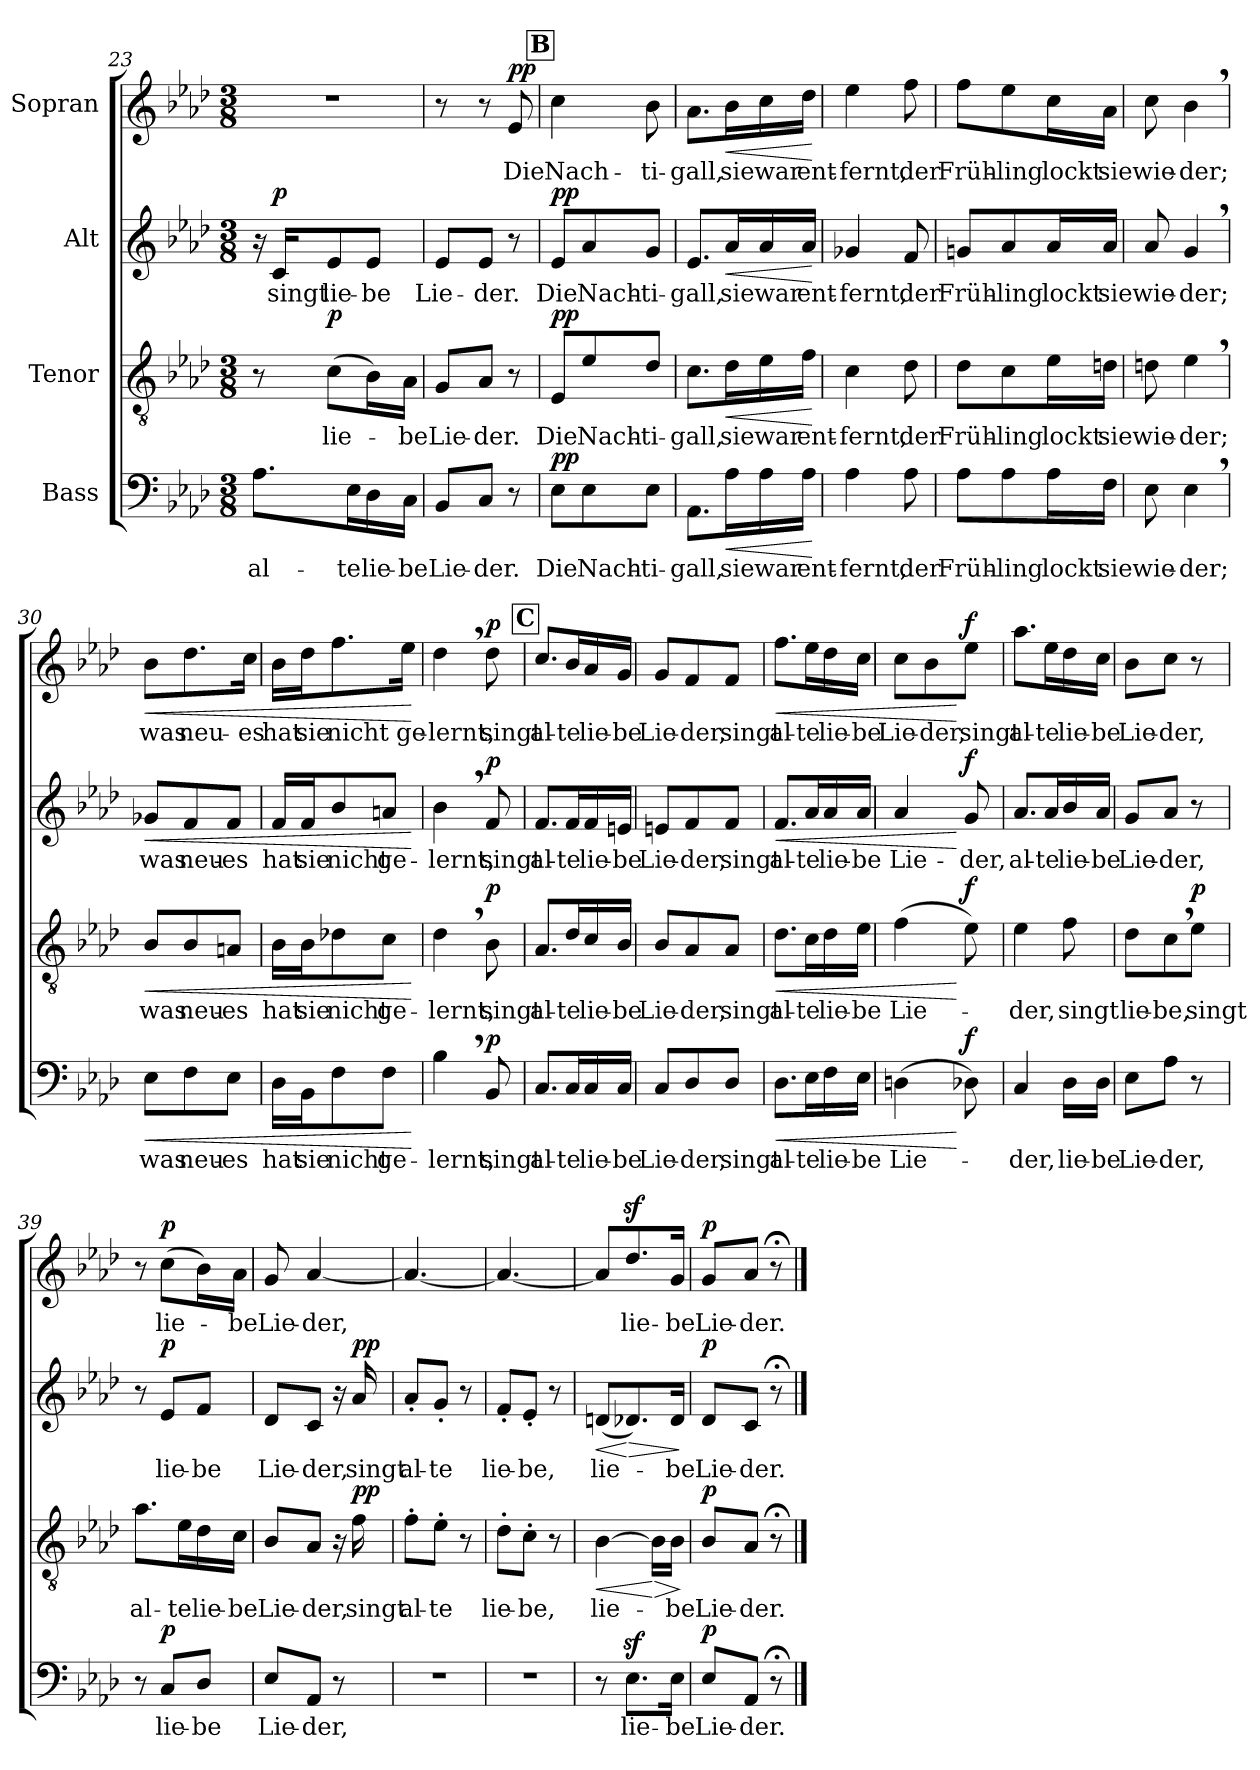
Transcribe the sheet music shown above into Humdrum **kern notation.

**kern	**text	**dynam	**kern	**text	**dynam	**kern	**text	**dynam	**kern	**text	**dynam
*part4	*part4	*part4	*part3	*part3	*part3	*part2	*part2	*part2	*part1	*part1	*part1
*staff4	*staff4	*staff4	*staff3	*staff3	*staff3	*staff2	*staff2	*staff2	*staff1	*staff1	*staff1
*I"Bass	*	*	*I"Tenor	*	*	*I"Alt	*	*	*I"Sopran	*	*
*clefF4	*	*	*clefGv2	*	*	*clefG2	*	*	*clefG2	*	*
*k[b-e-a-d-]	*	*	*k[b-e-a-d-]	*	*	*k[b-e-a-d-]	*	*	*k[b-e-a-d-]	*	*
*M3/8	*	*	*M3/8	*	*	*M3/8	*	*	*M3/8	*	*
=23	=23	=23	=23	=23	=23	=23	=23	=23	=23	=23	=23
8.A-\L	al-	.	8r	.	.	16r	.	.	4.r	.	.
!	!	!	!	!	!	!	!	!LO:DY:a	!	!	!
.	.	.	.	.	.	16c/KL	singt	p	.	.	.
!	!	!	!	!	!LO:DY:a	!	!	!	!	!	!
.	.	.	(8c\L	lie-	p	8e-/	lie-	.	.	.	.
16E-\L	te	.	.	.	.	.	.	.	.	.	.
16D-\	lie-	.	16B-\L)	.	.	8e-/J	be	.	.	.	.
16C\JJ	be	.	16A-\JJ	be	.	.	.	.	.	.	.
=24	=24	=24	=24	=24	=24	=24	=24	=24	=24	=24	=24
8BB-/L	Lie-	.	8G/L	Lie-	.	8e-/L	Lie-	.	8r	.	.
8C/J	der.	.	8A-/J	der.	.	8e-/J	der.	.	8r	.	.
!	!	!	!	!	!	!	!	!	!	!	!LO:DY:a
8r	.	.	8r	.	.	8r	.	.	8e-/	Die	pp
!!LO:REH:place=s1:a:B:fs=14:t=B
=25	=25	=25	=25	=25	=25	=25	=25	=25	=25	=25	=25
!	!	!LO:DY:a	!	!	!LO:DY:a	!	!	!LO:DY:a	!	!	!
8E-\L	Die	pp	8E-/L	Die	pp	8e-/L	Die	pp	4cc\	Nach-	.
8E-\	Nach-	.	8e-/	Nach-	.	8a-/	Nach-	.	.	.	.
8E-\J	ti-	.	8d-/J	ti-	.	8g/J	ti-	.	8b-\	ti-	.
!!LO:PB:g=z
=26	=26	=26	=26	=26	=26	=26	=26	=26	=26	=26	=26
8.AA-\L	gall,	.	8.c\L	gall,	.	8.e-/L	gall,	.	8.a-\L	gall,	.
!	!	!LO:HP:b	!	!	!LO:HP:b	!	!	!LO:HP:b	!	!	!LO:HP:b
16A-\L	sie	<	16d-\L	sie	<	16a-/L	sie	<	16b-\L	sie	<
16A-\	war	.	16e-\	war	.	16a-/	war	.	16cc\	war	.
16A-\JJ	ent-	.	16f\JJ	ent-	.	16a-/JJ	ent-	.	16dd-\JJ	ent-	.
.	.	[	.	.	[	.	.	[	.	.	[
=27	=27	=27	=27	=27	=27	=27	=27	=27	=27	=27	=27
4A-\	fernt,	.	4c\	fernt,	.	4g-X/	fernt,	.	4ee-\	fernt,	.
8A-\	der	.	8d-\	der	.	8f/	der	.	8ff\	der	.
=28	=28	=28	=28	=28	=28	=28	=28	=28	=28	=28	=28
8A-\L	Früh-	.	8d-\L	Früh-	.	8gn/L	Früh-	.	8ff\L	Früh-	.
8A-\	ling	.	8c\	ling	.	8a-/	ling	.	8ee-\	ling	.
16A-\L	lockt	.	16e-\L	lockt	.	16a-/L	lockt	.	16cc\L	lockt	.
16F\JJ	sie	.	16dn\JJ	sie	.	16a-/JJ	sie	.	16a-\JJ	sie	.
=29	=29	=29	=29	=29	=29	=29	=29	=29	=29	=29	=29
8E-\	wie-	.	8dn\	wie-	.	8a-/	wie-	.	8cc\	wie-	.
4E-,\	der;	.	4e-,\	der;	.	4g,/	der;	.	4b-,\	der;	.
=30	=30	=30	=30	=30	=30	=30	=30	=30	=30	=30	=30
!	!	!LO:HP:b	!	!	!LO:HP:b	!	!	!LO:HP:b	!	!	!LO:HP:b
8E-\L	was	<	8B-/L	was	<	8g-X/L	was	<	8b-\L	was	<
8F\	neu-	.	8B-/	neu-	.	8f/	neu-	.	8.dd-\	neu-	.
8E-\J	es	.	8An/J	es	.	8f/J	es	.	.	.	.
.	.	.	.	.	.	.	.	.	16cc\Jk	es	.
=31	=31	=31	=31	=31	=31	=31	=31	=31	=31	=31	=31
16D-\LL	hat	.	16B-\LL	hat	.	16f/LL	hat	.	16b-\LL	hat	.
16BB-\J	sie	.	16B-\J	sie	.	16f/J	sie	.	16dd-\J	sie	.
8F\	nicht	.	8d-X\	nicht	.	8b-/	nicht	.	8.ff\	nicht	.
8F\J	ge-	.	8c\J	ge-	.	8an/J	ge-	.	.	.	.
.	.	.	.	.	.	.	.	.	16ee-\Jk	ge-	.
.	.	[	.	.	[	.	.	[	.	.	[
=32	=32	=32	=32	=32	=32	=32	=32	=32	=32	=32	=32
4B-,\	lernt,	.	4d-,\	lernt,	.	4b-,\	lernt,	.	4dd-,\	lernt,	.
!	!	!LO:DY:a	!	!	!LO:DY:a	!	!	!LO:DY:a	!	!	!LO:DY:a
8BB-/	singt	p	8B-\	singt	p	8f/	singt	p	8dd-\	singt	p
!!LO:LB:g=z
!!LO:REH:place=s1:a:B:fs=14:t=C
=33	=33	=33	=33	=33	=33	=33	=33	=33	=33	=33	=33
8.C/L	al-	.	8.A-/L	al-	.	8.f/L	al-	.	8.cc/L	al-	.
16C/L	te	.	16d-/L	te	.	16f/L	te	.	16b-/L	te	.
16C/	lie-	.	16c/	lie-	.	16f/	lie-	.	16a-/	lie-	.
16C/JJ	be	.	16B-/JJ	be	.	16en/JJ	be	.	16g/JJ	be	.
=34	=34	=34	=34	=34	=34	=34	=34	=34	=34	=34	=34
8C/L	Lie-	.	8B-/L	Lie-	.	8en/L	Lie-	.	8g/L	Lie-	.
8D-/	der,	.	8A-/	der,	.	8f/	der,	.	8f/	der,	.
8D-/J	singt	.	8A-/J	singt	.	8f/J	singt	.	8f/J	singt	.
=35	=35	=35	=35	=35	=35	=35	=35	=35	=35	=35	=35
!	!	!LO:HP:b	!	!	!LO:HP:b	!	!	!LO:HP:b	!	!	!LO:HP:b
8.D-\L	al-	<	8.d-\L	al-	<	8.f/L	al-	<	8.ff\L	al-	<
16E-\L	te	.	16c\L	te	.	16a-/L	te	.	16ee-\L	te	.
16F\	lie-	.	16d-\	lie-	.	16a-/	lie-	.	16dd-\	lie-	.
16E-\JJ	be	.	16e-\JJ	be	.	16a-/JJ	be	.	16cc\JJ	be	.
=36	=36	=36	=36	=36	=36	=36	=36	=36	=36	=36	=36
(4Dn\	Lie-	.	(4f\	Lie-	.	4a-/	Lie-	.	8cc\L	Lie-	.
.	.	.	.	.	.	.	.	.	8b-\	-der,	.
!	!	!LO:DY:n=1:a	!	!	!LO:DY:n=1:a	!	!	!LO:DY:n=1:a	!	!	!LO:DY:n=1:a
8D-X\)	.	[ f	8e-\)	.	[ f	8g/	der,	[ f	8ee-\J	singt	[ f
=37	=37	=37	=37	=37	=37	=37	=37	=37	=37	=37	=37
4C/	der,	.	4e-\	der,	.	8.a-/L	al-	.	8.aa-\L	al-	.
.	.	.	.	.	.	16a-/L	te	.	16ee-\L	te	.
16D-\LL	lie-	.	8f\	singt	.	16b-/	lie-	.	16dd-\	lie-	.
16D-\JJ	be	.	.	.	.	16a-/JJ	be	.	16cc\JJ	be	.
=38	=38	=38	=38	=38	=38	=38	=38	=38	=38	=38	=38
8E-\L	Lie-	.	8d-\L	lie-	.	8g/L	Lie-	.	8b-\L	Lie-	.
8A-\J	der,	.	8c,\	be,	.	8a-/J	der,	.	8cc\J	der,	.
!	!	!	!	!	!LO:DY:a	!	!	!	!	!	!
8r	.	.	8e-\J	singt	p	8r	.	.	8r	.	.
!!LO:LB:g=z
=39	=39	=39	=39	=39	=39	=39	=39	=39	=39	=39	=39
8r	.	.	8.a-\L	al-	.	8r	.	.	8r	.	.
!	!	!LO:DY:a	!	!	!	!	!	!LO:DY:a	!	!	!LO:DY:a
8C/L	lie-	p	.	.	.	8e-/L	lie-	p	(8cc\L	lie-	p
.	.	.	16e-\L	te	.	.	.	.	.	.	.
8D-/J	be	.	16d-\	lie-	.	8f/J	be	.	16b-\L)	.	.
.	.	.	16c\JJ	be	.	.	.	.	16a-\JJ	be	.
=40	=40	=40	=40	=40	=40	=40	=40	=40	=40	=40	=40
8E-/L	Lie-	.	8B-/L	Lie-	.	8d-/L	Lie-	.	8g/	Lie-	.
8AA-/J	der,	.	8A-/J	der,	.	8c/J	der,	.	[4a-/	der,	.
8r	.	.	16r	.	.	16r	.	.	.	.	.
!	!	!	!	!	!LO:DY:a	!	!	!LO:DY:a	!	!	!
.	.	.	16f\	singt	pp	16a-/	singt	pp	.	.	.
=41	=41	=41	=41	=41	=41	=41	=41	=41	=41	=41	=41
4.r	.	.	8f'\L	al-	.	8a-'/L	al-	.	4.a-/_	.	.
.	.	.	8e-'\J	te	.	8g'/J	te	.	.	.	.
.	.	.	8r	.	.	8r	.	.	.	.	.
=42	=42	=42	=42	=42	=42	=42	=42	=42	=42	=42	=42
4.r	.	.	8d-'\L	lie-	.	8f'/L	lie-	.	4.a-/_	.	.
.	.	.	8c'\J	be,	.	8e-'/J	be,	.	.	.	.
.	.	.	8r	.	.	8r	.	.	.	.	.
=43	=43	=43	=43	=43	=43	=43	=43	=43	=43	=43	=43
!	!	!	!	!	!LO:HP:b	!	!	!LO:HP:b	!	!	!
8r	.	.	[4B-\	lie-	<	(8dn/L	lie-	<	8a-/L]	.	.
!	!	!	!	!	!	!	!	!LO:HP:n=1:b	!	!	!
8.E-z>\L	lie-	.	.	.	.	8.d-X/)	.	[ >	8.dd-z>/	lie-	.
!	!	!	!	!	!LO:HP:n=1:b	!	!	!	!	!	!
.	.	.	16B-\LL]	.	[ >	.	.	.	.	.	.
16E-\Jk	be	.	16B-\JJ	be	.	16d-/Jk	be	.	16g/Jk	be	.
.	.	.	.	.	]	.	.	]	.	.	.
=44	=44	=44	=44	=44	=44	=44	=44	=44	=44	=44	=44
!	!	!LO:DY:a	!	!	!LO:DY:a	!	!	!LO:DY:a	!	!	!LO:DY:a
8E-/L	Lie-	p	8B-/L	Lie-	p	8d-/L	Lie-	p	8g/L	Lie-	p
8AA-/J	der.	.	8A-/J	der.	.	8c/J	der.	.	8a-/J	der.	.
8r;<	.	.	8r;<	.	.	8r;<	.	.	8r;<	.	.
==	==	==	==	==	==	==	==	==	==	==	==
*-	*-	*-	*-	*-	*-	*-	*-	*-	*-	*-	*-
